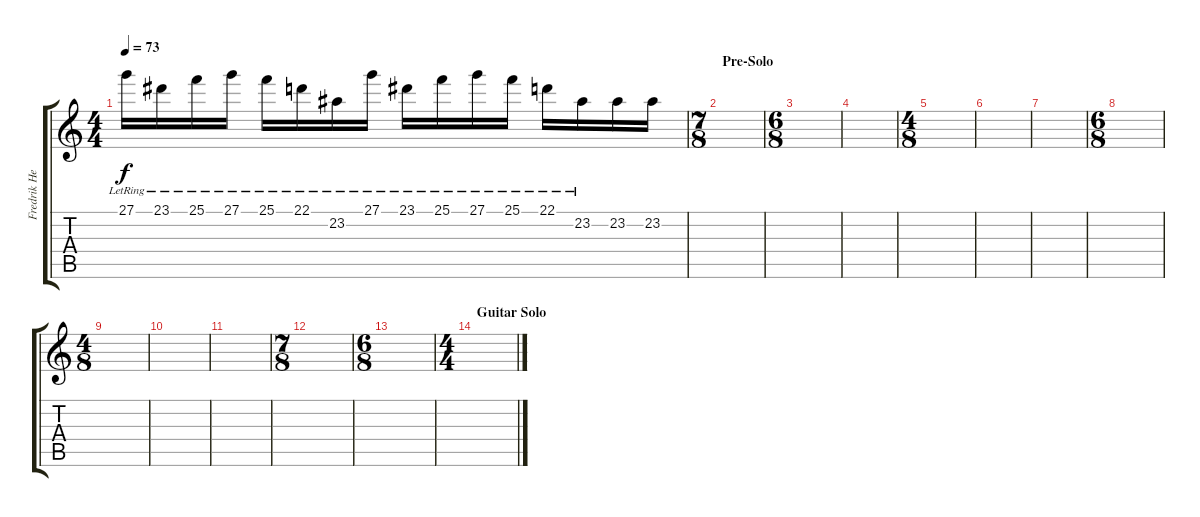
\track ("Fredrik Hermansson" "Fredrik He") {instrument brightacousticpiano}
\staff {score tabs}
\tuning (E4 B3 G3 D3 A2 E2) {hide}
\ts (4 4)
\tempo 73
\clef g2
\ks c
27.1{lr}.16{dy f} 23.1{lr}.16 25.1{lr}.16 27.1{lr}.16 25.1{lr}.16 22.1{lr}.16 23.2{lr}.16 27.1{lr}.16 23.1{lr}.16 25.1{lr}.16 27.1{lr}.16 25.1{lr}.16 22.1{lr}.16 23.2{lr}.16 23.2.16 23.2.16 |
\ts (7 8)
\section ("" "Pre-Solo")
|
\ts (6 8)
|
|
\ts (4 8)
|
|
|
\ts (6 8)
|
\ts (4 8)
|
|
|
\ts (7 8)
|
\ts (6 8)
|
\ts (4 4)
\section ("" "Guitar Solo")
